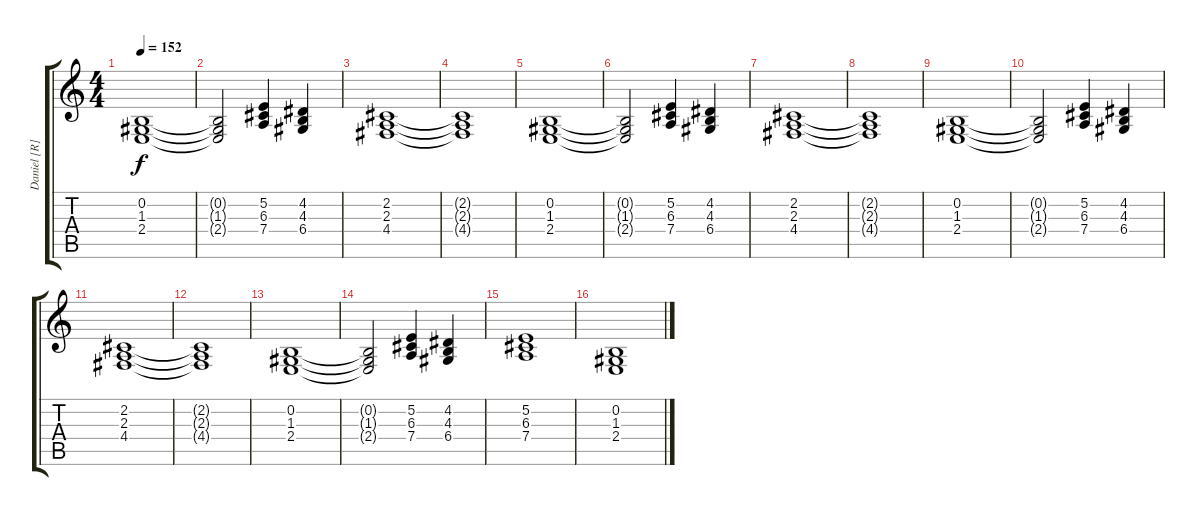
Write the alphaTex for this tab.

\track ("Daniel [R]" "Daniel [R]") {instrument pad4choir}
\staff {score tabs}
\tuning (E4 B3 G3 D3 A2 E2) {hide}
\ts (4 4)
\tempo 152
\clef g2
\ks c
(0.2 1.3 2.4).1{dy f} |
(0.2{t} 1.3{t} 2.4{t}).2 (5.2 6.3 7.4).4 (4.2 4.3 6.4).4 |
(2.2 2.3 4.4).1 |
(2.2{t} 2.3{t} 4.4{t}).1 |
(0.2 1.3 2.4).1 |
(0.2{t} 1.3{t} 2.4{t}).2 (5.2 6.3 7.4).4 (4.2 4.3 6.4).4 |
(2.2 2.3 4.4).1 |
(2.2{t} 2.3{t} 4.4{t}).1 |
(0.2 1.3 2.4).1 |
(0.2{t} 1.3{t} 2.4{t}).2 (5.2 6.3 7.4).4 (4.2 4.3 6.4).4 |
(2.2 2.3 4.4).1 |
(2.2{t} 2.3{t} 4.4{t}).1 |
(0.2 1.3 2.4).1 |
(0.2{t} 1.3{t} 2.4{t}).2 (5.2 6.3 7.4).4 (4.2 4.3 6.4).4 |
(5.2 6.3 7.4).1 |
(0.2 1.3 2.4).1
